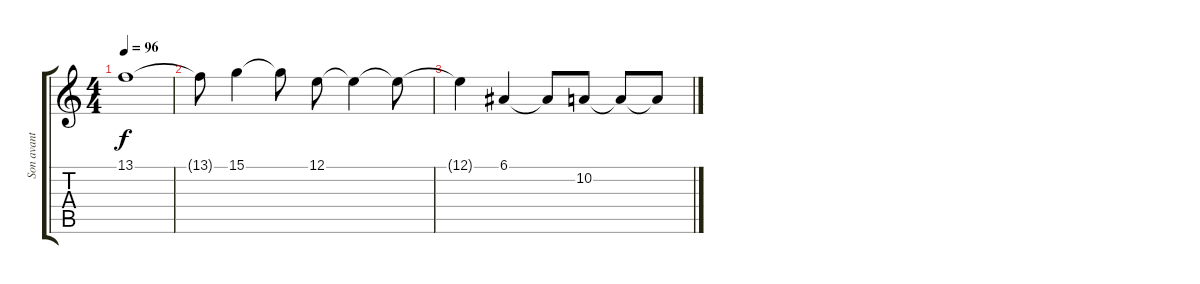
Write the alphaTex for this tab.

\track ("Son avant" "Son avant") {instrument lead6voice}
\staff {score tabs}
\tuning (E4 B3 G3 D3 A2 E2) {hide}
\ts (4 4)
\tempo 96
\clef g2
\ks c
13.1.1{dy f} |
13.1{t}.8 15.1.4{volume 0} 15.1{t}.8 12.1.8 12.1{t}.4 12.1{t}.8 |
12.1{t}.4 6.1.4 6.1{t}.8 10.2.8 10.2{t}.8 10.2{t}.8
